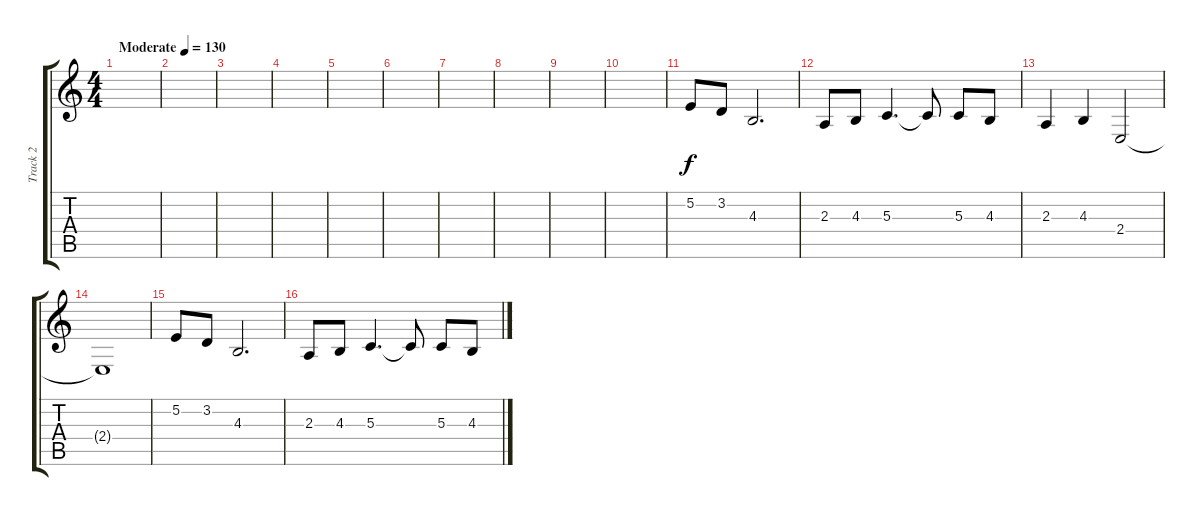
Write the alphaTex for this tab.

\track ("Track 2" "Track 2") {instrument electricpiano2}
\staff {score tabs}
\tuning (E4 B3 G3 D3 A2 E2) {hide}
\ts (4 4)
\tempo (130 "Moderate")
\clef g2
\ks c
|
|
|
|
|
|
|
|
|
|
5.2.8 3.2.8 4.3.2{d} |
2.3.8 4.3.8 5.3.4{d} 5.3{t}.8 5.3.8 4.3.8 |
2.3.4 4.3.4 2.4.2 |
2.4{t}.1 |
5.2.8 3.2.8 4.3.2{d} |
2.3.8 4.3.8 5.3.4{d} 5.3{t}.8 5.3.8 4.3.8
